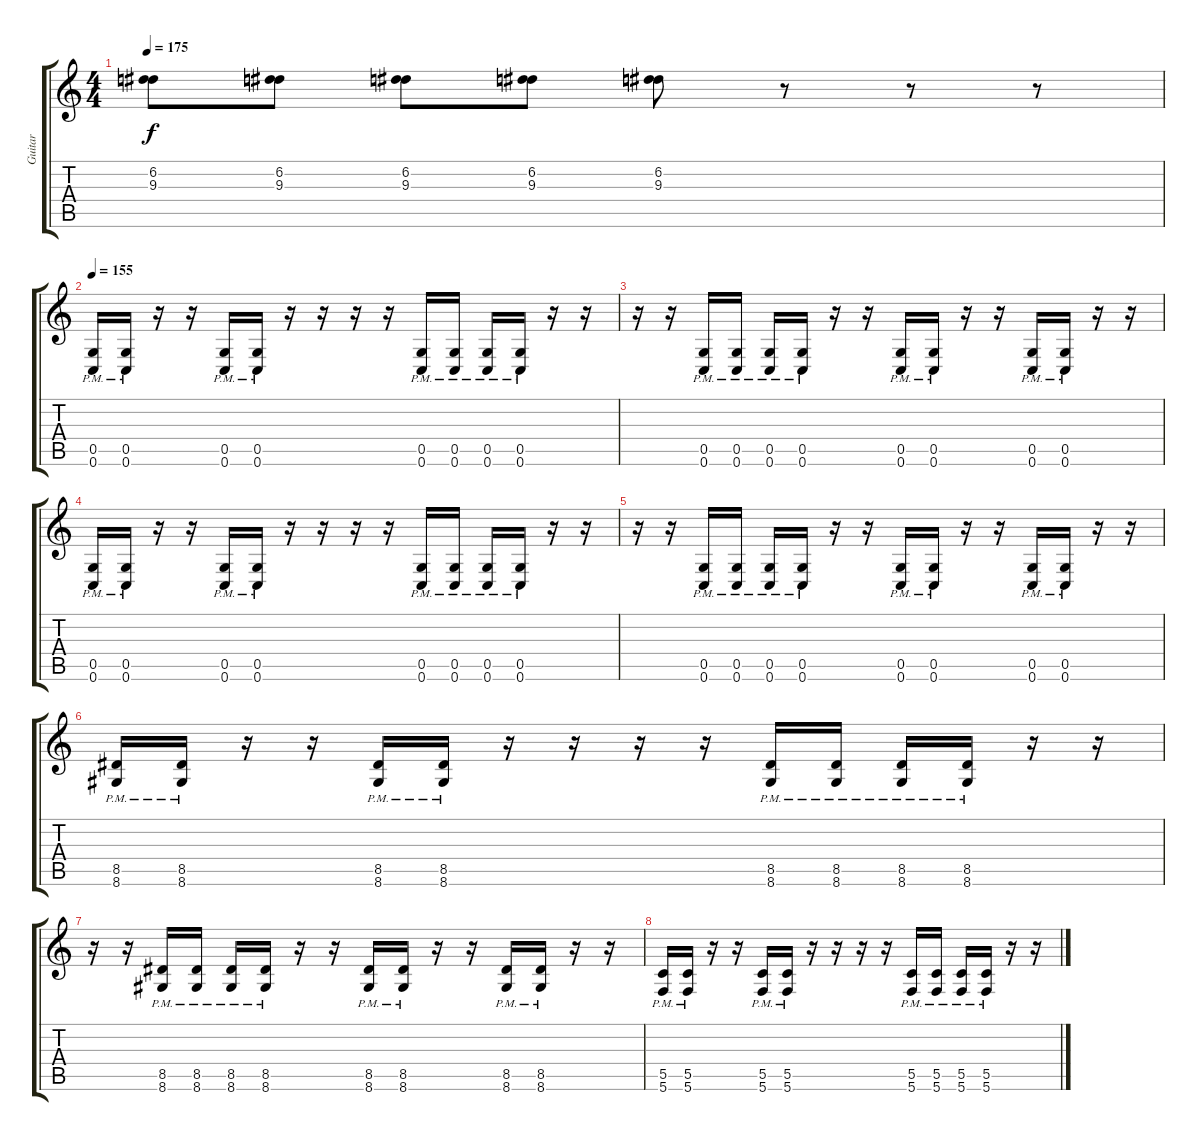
\track ("Guitar" "Guitar") {instrument overdrivenguitar}
\staff {score tabs}
\tuning (D4 A3 F3 C3 G2 C2) {hide}
\ts (4 4)
\tempo 175
\clef g2
\ks c
(6.2 9.3).8{dy f} (6.2 9.3).8 (6.2 9.3).8 (6.2 9.3).8 (6.2 9.3).8 r.8 r.8 r.8 |
\tempo 155
(0.5{pm} 0.6{pm}).16 (0.5{pm} 0.6{pm}).16 r.16 r.16 (0.5{pm} 0.6{pm}).16 (0.5{pm} 0.6{pm}).16 r.16 r.16 r.16 r.16 (0.5{pm} 0.6{pm}).16 (0.5{pm} 0.6{pm}).16 (0.5{pm} 0.6{pm}).16 (0.5{pm} 0.6{pm}).16 r.16 r.16 |
r.16 r.16 (0.5{pm} 0.6{pm}).16 (0.5{pm} 0.6{pm}).16 (0.5{pm} 0.6{pm}).16 (0.5{pm} 0.6{pm}).16 r.16 r.16 (0.5{pm} 0.6{pm}).16 (0.5{pm} 0.6{pm}).16 r.16 r.16 (0.5{pm} 0.6{pm}).16 (0.5{pm} 0.6{pm}).16 r.16 r.16 |
(0.5{pm} 0.6{pm}).16 (0.5{pm} 0.6{pm}).16 r.16 r.16 (0.5{pm} 0.6{pm}).16 (0.5{pm} 0.6{pm}).16 r.16 r.16 r.16 r.16 (0.5{pm} 0.6{pm}).16 (0.5{pm} 0.6{pm}).16 (0.5{pm} 0.6{pm}).16 (0.5{pm} 0.6{pm}).16 r.16 r.16 |
r.16 r.16 (0.5{pm} 0.6{pm}).16 (0.5{pm} 0.6{pm}).16 (0.5{pm} 0.6{pm}).16 (0.5{pm} 0.6{pm}).16 r.16 r.16 (0.5{pm} 0.6{pm}).16 (0.5{pm} 0.6{pm}).16 r.16 r.16 (0.5{pm} 0.6{pm}).16 (0.5{pm} 0.6{pm}).16 r.16 r.16 |
(8.5{pm} 8.6{pm}).16 (8.5{pm} 8.6{pm}).16 r.16 r.16 (8.5{pm} 8.6{pm}).16 (8.5{pm} 8.6{pm}).16 r.16 r.16 r.16 r.16 (8.5{pm} 8.6{pm}).16 (8.5{pm} 8.6{pm}).16 (8.5{pm} 8.6{pm}).16 (8.5{pm} 8.6{pm}).16 r.16 r.16 |
r.16 r.16 (8.5{pm} 8.6{pm}).16 (8.5{pm} 8.6{pm}).16 (8.5{pm} 8.6{pm}).16 (8.5{pm} 8.6{pm}).16 r.16 r.16 (8.5{pm} 8.6{pm}).16 (8.5{pm} 8.6{pm}).16 r.16 r.16 (8.5{pm} 8.6{pm}).16 (8.5{pm} 8.6{pm}).16 r.16 r.16 |
(5.5{pm} 5.6{pm}).16 (5.5{pm} 5.6{pm}).16 r.16 r.16 (5.5{pm} 5.6{pm}).16 (5.5{pm} 5.6{pm}).16 r.16 r.16 r.16 r.16 (5.5{pm} 5.6{pm}).16 (5.5{pm} 5.6{pm}).16 (5.5{pm} 5.6{pm}).16 (5.5{pm} 5.6{pm}).16 r.16 r.16
